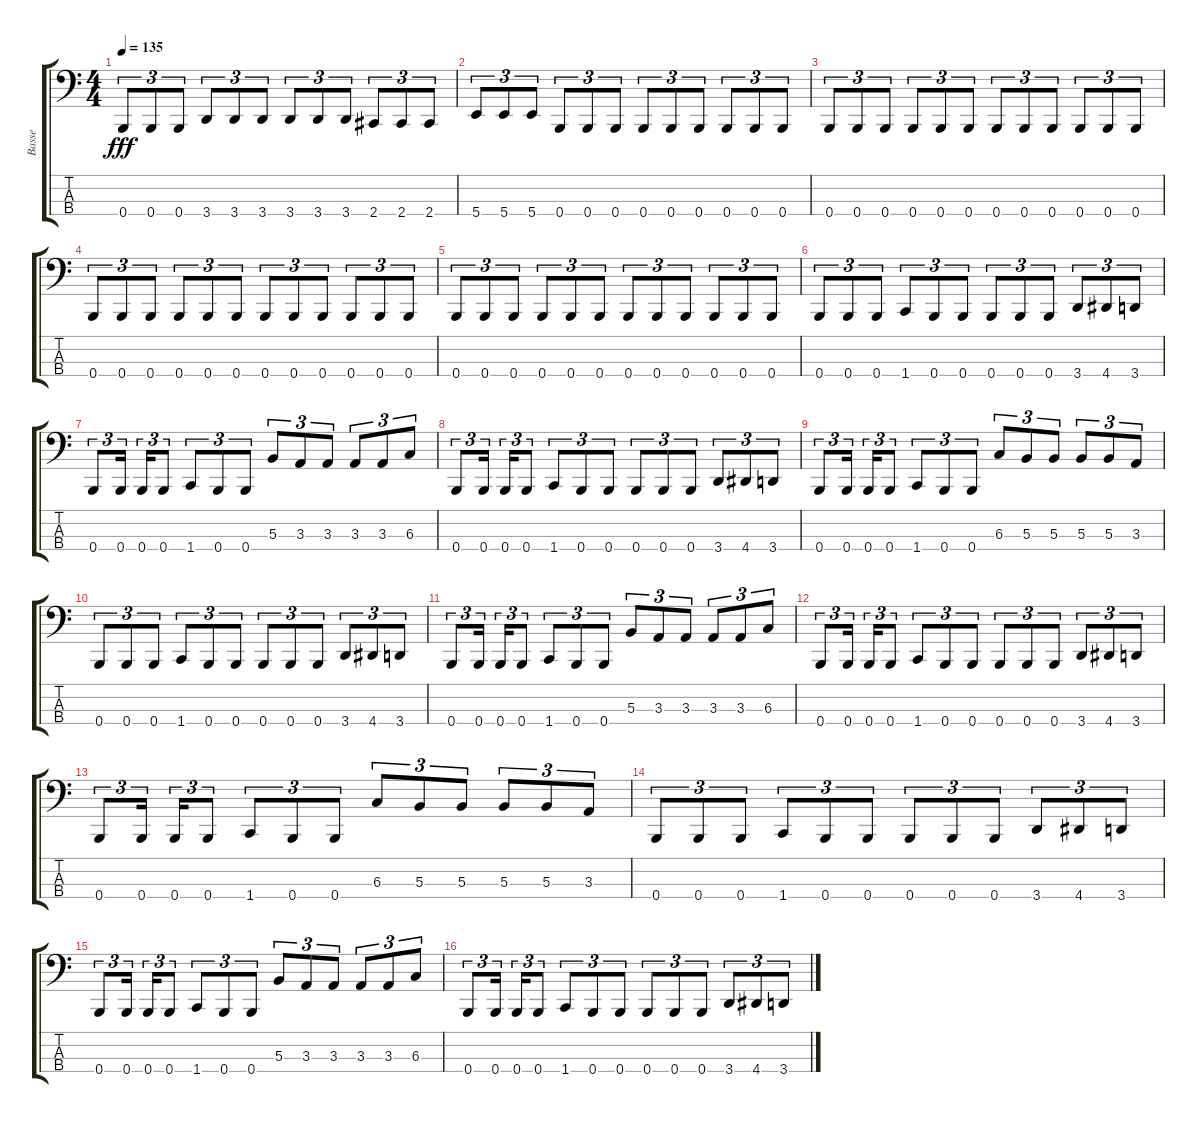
\track ("Basse" "Basse") {instrument electricbassfinger}
\staff {score tabs}
\tuning (E2 B1 Gb1 B0) {hide}
\ts (4 4)
\tempo 135
\clef f4
\ks c
0.4.8{tu (3 2) dy fff} 0.4.8{tu (3 2)} 0.4.8{tu (3 2)} 3.4.8{tu (3 2)} 3.4.8{tu (3 2)} 3.4.8{tu (3 2)} 3.4.8{tu (3 2)} 3.4.8{tu (3 2)} 3.4.8{tu (3 2)} 2.4.8{tu (3 2)} 2.4.8{tu (3 2)} 2.4.8{tu (3 2)} |
5.4.8{tu (3 2)} 5.4.8{tu (3 2)} 5.4.8{tu (3 2)} 0.4.8{tu (3 2)} 0.4.8{tu (3 2)} 0.4.8{tu (3 2)} 0.4.8{tu (3 2)} 0.4.8{tu (3 2)} 0.4.8{tu (3 2)} 0.4.8{tu (3 2)} 0.4.8{tu (3 2)} 0.4.8{tu (3 2)} |
0.4.8{tu (3 2)} 0.4.8{tu (3 2)} 0.4.8{tu (3 2)} 0.4.8{tu (3 2)} 0.4.8{tu (3 2)} 0.4.8{tu (3 2)} 0.4.8{tu (3 2)} 0.4.8{tu (3 2)} 0.4.8{tu (3 2)} 0.4.8{tu (3 2)} 0.4.8{tu (3 2)} 0.4.8{tu (3 2)} |
0.4.8{tu (3 2)} 0.4.8{tu (3 2)} 0.4.8{tu (3 2)} 0.4.8{tu (3 2)} 0.4.8{tu (3 2)} 0.4.8{tu (3 2)} 0.4.8{tu (3 2)} 0.4.8{tu (3 2)} 0.4.8{tu (3 2)} 0.4.8{tu (3 2)} 0.4.8{tu (3 2)} 0.4.8{tu (3 2)} |
0.4.8{tu (3 2)} 0.4.8{tu (3 2)} 0.4.8{tu (3 2)} 0.4.8{tu (3 2)} 0.4.8{tu (3 2)} 0.4.8{tu (3 2)} 0.4.8{tu (3 2)} 0.4.8{tu (3 2)} 0.4.8{tu (3 2)} 0.4.8{tu (3 2)} 0.4.8{tu (3 2)} 0.4.8{tu (3 2)} |
0.4.8{tu (3 2) volume 11 instrument electricbassfinger} 0.4.8{tu (3 2)} 0.4.8{tu (3 2)} 1.4.8{tu (3 2)} 0.4.8{tu (3 2)} 0.4.8{tu (3 2)} 0.4.8{tu (3 2)} 0.4.8{tu (3 2)} 0.4.8{tu (3 2)} 3.4.8{tu (3 2)} 4.4.8{tu (3 2)} 3.4.8{tu (3 2)} |
0.4.8{tu (3 2)} 0.4.16{tu (3 2) beam splitsecondary} 0.4.16{tu (3 2)} 0.4.8{tu (3 2)} 1.4.8{tu (3 2)} 0.4.8{tu (3 2)} 0.4.8{tu (3 2)} 5.3.8{tu (3 2)} 3.3.8{tu (3 2)} 3.3.8{tu (3 2)} 3.3.8{tu (3 2)} 3.3.8{tu (3 2)} 6.3.8{tu (3 2)} |
0.4.8{tu (3 2)} 0.4.16{tu (3 2) beam splitsecondary} 0.4.16{tu (3 2)} 0.4.8{tu (3 2)} 1.4.8{tu (3 2)} 0.4.8{tu (3 2)} 0.4.8{tu (3 2)} 0.4.8{tu (3 2)} 0.4.8{tu (3 2)} 0.4.8{tu (3 2)} 3.4.8{tu (3 2)} 4.4.8{tu (3 2)} 3.4.8{tu (3 2)} |
0.4.8{tu (3 2)} 0.4.16{tu (3 2) beam splitsecondary} 0.4.16{tu (3 2)} 0.4.8{tu (3 2)} 1.4.8{tu (3 2)} 0.4.8{tu (3 2)} 0.4.8{tu (3 2)} 6.3.8{tu (3 2)} 5.3.8{tu (3 2)} 5.3.8{tu (3 2)} 5.3.8{tu (3 2)} 5.3.8{tu (3 2)} 3.3.8{tu (3 2)} |
0.4.8{tu (3 2)} 0.4.8{tu (3 2)} 0.4.8{tu (3 2)} 1.4.8{tu (3 2)} 0.4.8{tu (3 2)} 0.4.8{tu (3 2)} 0.4.8{tu (3 2)} 0.4.8{tu (3 2)} 0.4.8{tu (3 2)} 3.4.8{tu (3 2)} 4.4.8{tu (3 2)} 3.4.8{tu (3 2)} |
0.4.8{tu (3 2)} 0.4.16{tu (3 2) beam splitsecondary} 0.4.16{tu (3 2)} 0.4.8{tu (3 2)} 1.4.8{tu (3 2)} 0.4.8{tu (3 2)} 0.4.8{tu (3 2)} 5.3.8{tu (3 2)} 3.3.8{tu (3 2)} 3.3.8{tu (3 2)} 3.3.8{tu (3 2)} 3.3.8{tu (3 2)} 6.3.8{tu (3 2)} |
0.4.8{tu (3 2)} 0.4.16{tu (3 2) beam splitsecondary} 0.4.16{tu (3 2)} 0.4.8{tu (3 2)} 1.4.8{tu (3 2)} 0.4.8{tu (3 2)} 0.4.8{tu (3 2)} 0.4.8{tu (3 2)} 0.4.8{tu (3 2)} 0.4.8{tu (3 2)} 3.4.8{tu (3 2)} 4.4.8{tu (3 2)} 3.4.8{tu (3 2)} |
0.4.8{tu (3 2)} 0.4.16{tu (3 2) beam splitsecondary} 0.4.16{tu (3 2)} 0.4.8{tu (3 2)} 1.4.8{tu (3 2)} 0.4.8{tu (3 2)} 0.4.8{tu (3 2)} 6.3.8{tu (3 2)} 5.3.8{tu (3 2)} 5.3.8{tu (3 2)} 5.3.8{tu (3 2)} 5.3.8{tu (3 2)} 3.3.8{tu (3 2)} |
0.4.8{tu (3 2)} 0.4.8{tu (3 2)} 0.4.8{tu (3 2)} 1.4.8{tu (3 2)} 0.4.8{tu (3 2)} 0.4.8{tu (3 2)} 0.4.8{tu (3 2)} 0.4.8{tu (3 2)} 0.4.8{tu (3 2)} 3.4.8{tu (3 2)} 4.4.8{tu (3 2)} 3.4.8{tu (3 2)} |
0.4.8{tu (3 2)} 0.4.16{tu (3 2) beam splitsecondary} 0.4.16{tu (3 2)} 0.4.8{tu (3 2)} 1.4.8{tu (3 2)} 0.4.8{tu (3 2)} 0.4.8{tu (3 2)} 5.3.8{tu (3 2)} 3.3.8{tu (3 2)} 3.3.8{tu (3 2)} 3.3.8{tu (3 2)} 3.3.8{tu (3 2)} 6.3.8{tu (3 2)} |
0.4.8{tu (3 2)} 0.4.16{tu (3 2) beam splitsecondary} 0.4.16{tu (3 2)} 0.4.8{tu (3 2)} 1.4.8{tu (3 2)} 0.4.8{tu (3 2)} 0.4.8{tu (3 2)} 0.4.8{tu (3 2)} 0.4.8{tu (3 2)} 0.4.8{tu (3 2)} 3.4.8{tu (3 2)} 4.4.8{tu (3 2)} 3.4.8{tu (3 2)}
